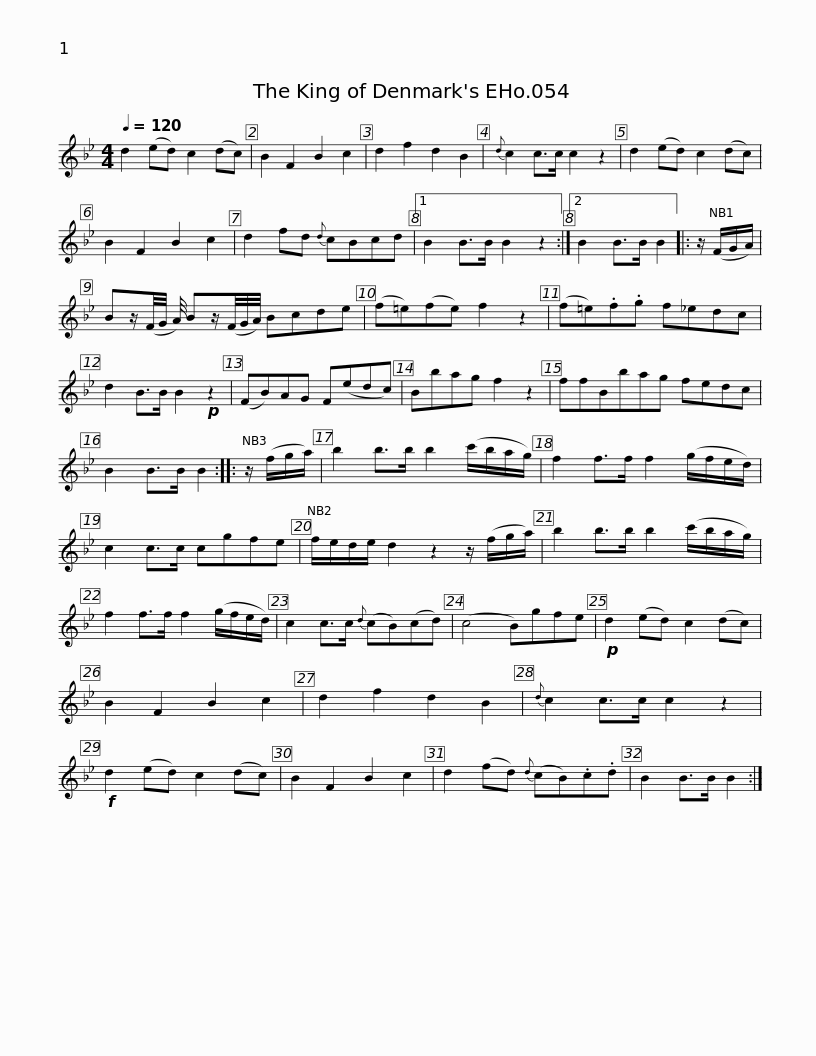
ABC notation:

X:1
L:1/8
Q:1/4=120
M:4/4
I:linebreak $
K:Bb
V:1 treble
V:1
 d2 (ed) c2 (dc) | B2 F2 B2 c2 | d2 f2 d2 B2 |{d} c2 c>c c2 z2 | d2 (ed) c2 (dc) | %5
 B2 F2 B2 c2 | d2 fd{d} cBcd |1$ B2 B>B B2 z2 :|2 B2 B>B B2 |: z/ (F/G/A/) | %10
 Bz/(F/4G/4 A/4) Bz/(F/4G/4A/4) Bcde | (f=e)(fe) f2 z2 | (f=e).f.g f_edc |$ d2 B>B B2!p! z2 | (FB)AG F(edc) | %15
 Bbag f2 z2 | ffBbag fedc | B2 B>B B2 :: z/ (f/g/a/) |$ b2 b>b b2 (c'/b/a/g/) | %20
 f2 f>f f2 (g/f/e/d/) | c2 c>c cgfe | f/e/d/e/ d2 z2 z/ (f/g/a/) |$ b2 b>b b2 (c'/b/a/g/) | f2 f>f f2 (g/f/e/d/) | %25
 c2 c>c{d} (cB)(cd) | (c4 B)gfe |!p! d2 (ed) c2 (dc) | B2 F2 B2 c2 |$ d2 f2 d2 B2 | %30
{d} c2 c>c c2 z2 |!f! d2 (ed) c2 (dc) | B2 F2 B2 c2 | d2 (fd){d} (cB).c.d | B2 B>B B2 :| %35
